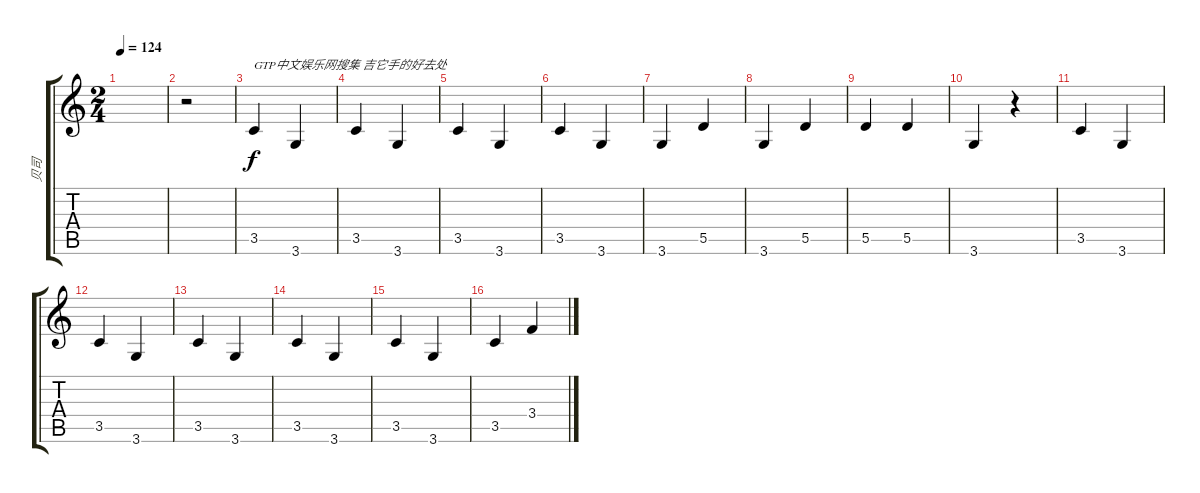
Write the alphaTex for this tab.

\track ("贝司" "贝司") {instrument electricbasspick}
\staff {score tabs}
\tuning (E4 B3 G3 D3 A2 E2) {hide}
\ts (2 4)
\tempo 124
\clef g2
\ks c
|
r.2 |
3.5.4{txt "GTP中文娱乐网搜集 吉它手的好去处"} 3.6.4 |
3.5.4 3.6.4 |
3.5.4 3.6.4 |
3.5.4 3.6.4 |
3.6.4 5.5.4 |
3.6.4 5.5.4 |
5.5.4 5.5.4 |
3.6.4 r.4 |
3.5.4 3.6.4 |
3.5.4 3.6.4 |
3.5.4 3.6.4 |
3.5.4 3.6.4 |
3.5.4 3.6.4 |
3.5.4 3.4.4
